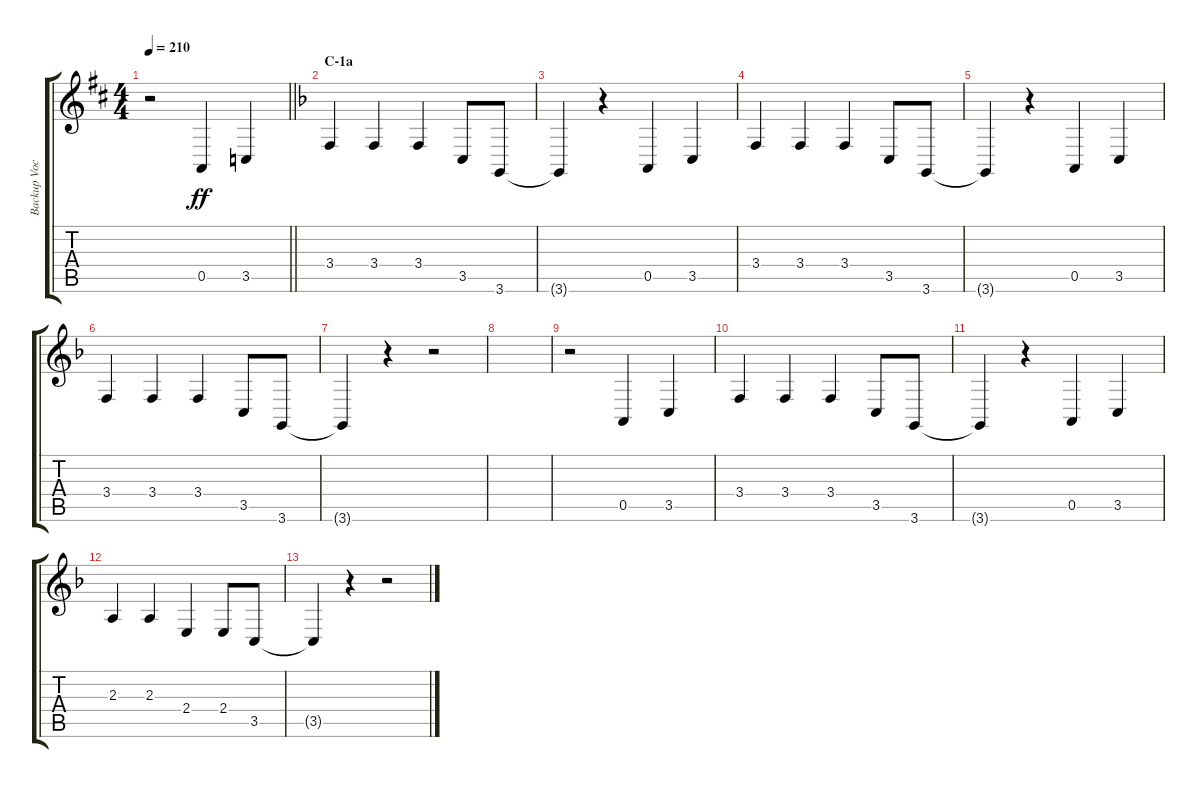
\track ("Backup Vocals" "Backup Voc") {instrument altosax}
\staff {score tabs}
\tuning (E4 B3 G3 D3 A2 E2) {hide}
\ts (4 4)
\tempo 210
\clef g2
\barLineRight lightlight
\ks d
r.2{dy ff} 0.5.4 3.5.4 |
\section ("" "C-1a")
\ks f
3.4.4 3.4.4 3.4.4 3.5.8 3.6.8 |
3.6{t}.4 r.4 0.5.4 3.5.4 |
3.4.4 3.4.4 3.4.4 3.5.8 3.6.8 |
3.6{t}.4 r.4 0.5.4 3.5.4 |
3.4.4 3.4.4 3.4.4 3.5.8 3.6.8 |
3.6{t}.4 r.4 r.2 |
|
r.2 0.5.4 3.5.4 |
3.4.4 3.4.4 3.4.4 3.5.8 3.6.8 |
3.6{t}.4 r.4 0.5.4 3.5.4 |
2.3.4 2.3.4 2.4.4 2.4.8 3.5.8 |
3.5{t}.4 r.4 r.2
